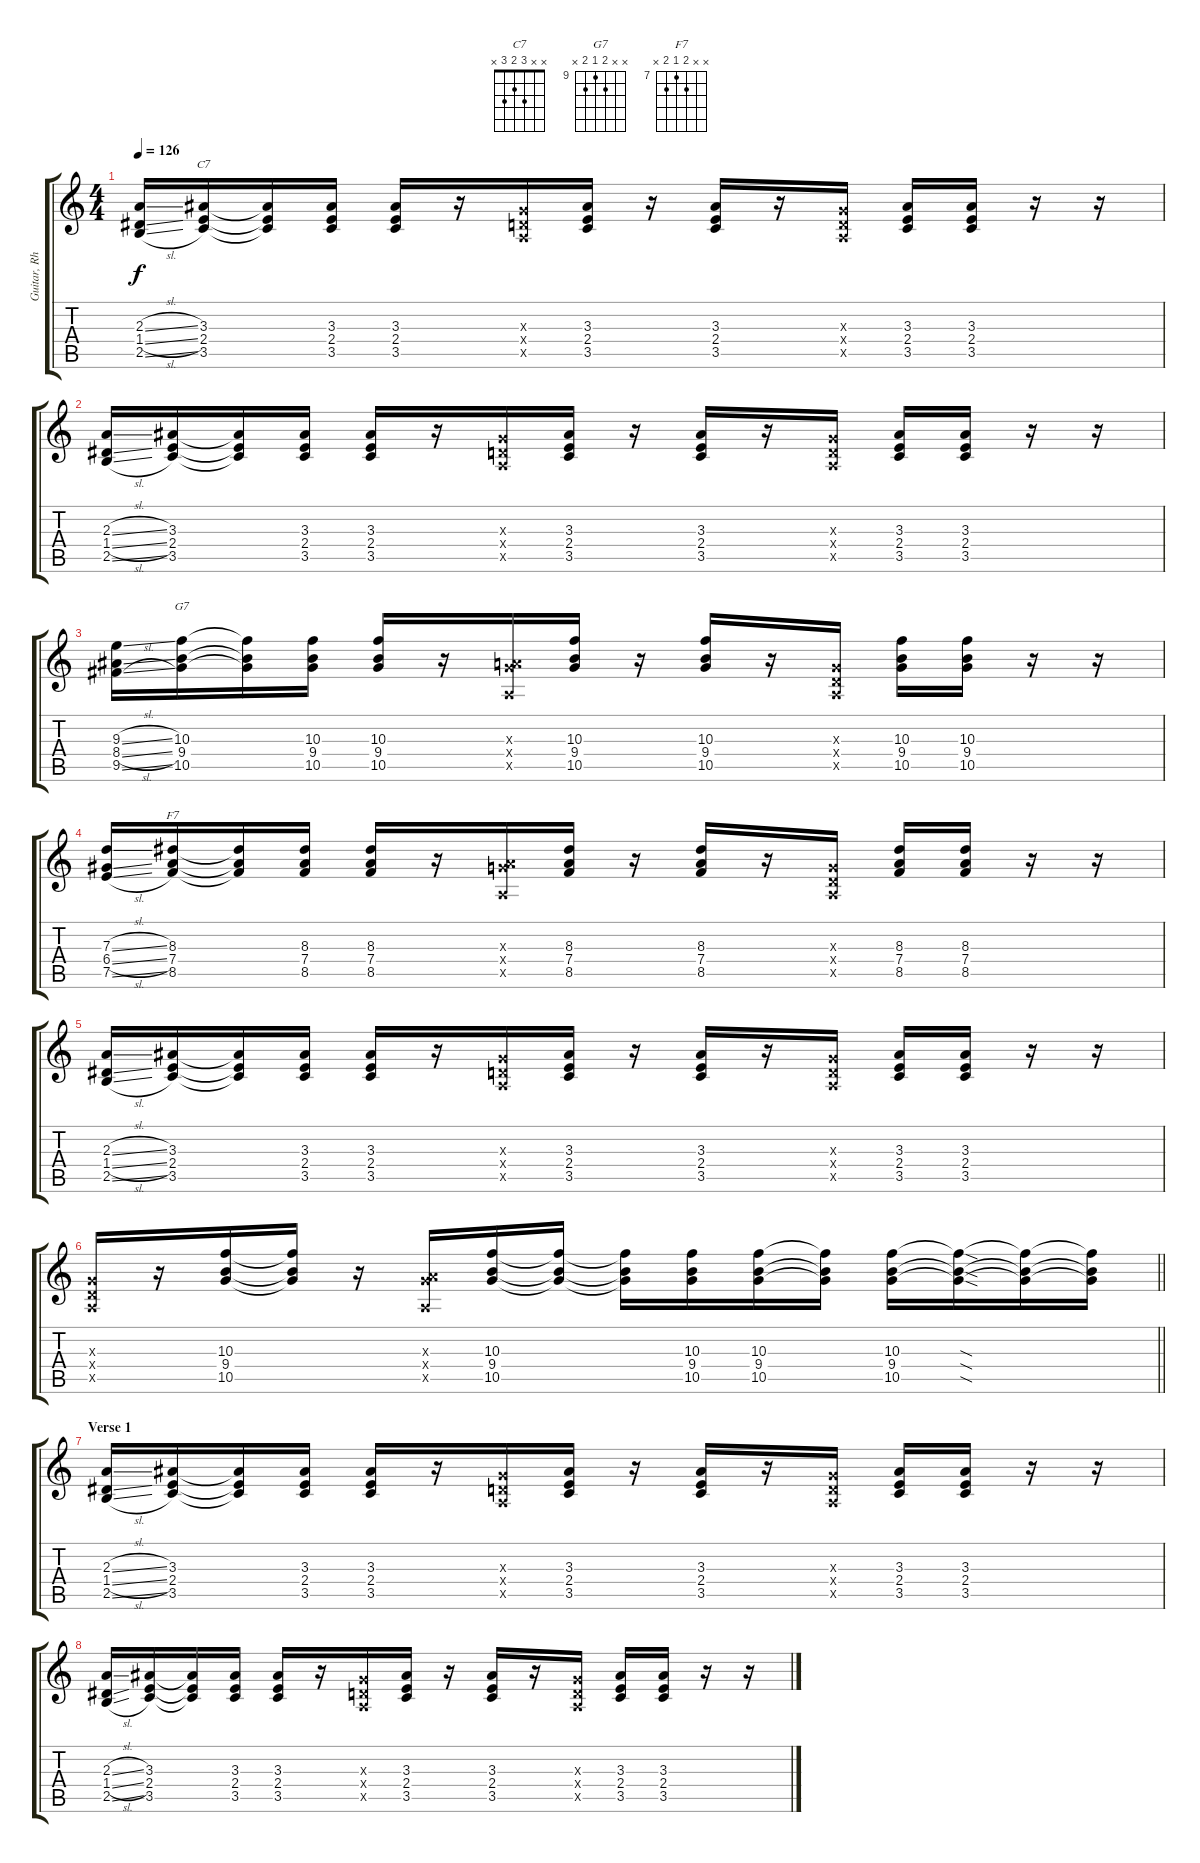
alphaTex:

\track ("Guitar, Rhythm" "Guitar, Rh") {instrument overdrivenguitar}
\staff {score tabs}
\tuning (E4 B3 G3 D3 A2 E2) {hide}
\chord ("C7" x x 3 2 3 x)
\chord ("G7" x x 10 9 10 x) {firstfret 9}
\chord ("F7" x x 8 7 8 x) {firstfret 7}
\ts (4 4)
\tempo 126
\clef g2
\ks c
(2.3{sl} 1.4{sl} 2.5{sl}).16{dy f} (3.3 2.4 3.5).16{ch "C7"} (3.3{t} 2.4{t} 3.5{t}).16 (3.3 2.4 3.5).16 (3.3 2.4 3.5).16 r.16 (0.3{x} 0.4{x} 0.5{x}).16 (3.3 2.4 3.5).16 r.16 (3.3 2.4 3.5).16 r.16 (0.3{x} 0.4{x} 0.5{x}).16 (3.3 2.4 3.5).16 (3.3 2.4 3.5).16 r.16 r.16 |
(2.3{sl} 1.4{sl} 2.5{sl}).16 (3.3 2.4 3.5).16 (3.3{t} 2.4{t} 3.5{t}).16 (3.3 2.4 3.5).16 (3.3 2.4 3.5).16 r.16 (0.3{x} 0.4{x} 0.5{x}).16 (3.3 2.4 3.5).16 r.16 (3.3 2.4 3.5).16 r.16 (0.3{x} 0.4{x} 0.5{x}).16 (3.3 2.4 3.5).16 (3.3 2.4 3.5).16 r.16 r.16 |
(9.3{sl} 8.4{sl} 9.5{sl}).16 (10.3 9.4 10.5).16{ch "G7"} (10.3{t} 9.4{t} 10.5{t}).16 (10.3 9.4 10.5).16 (10.3 9.4 10.5).16 r.16 (0.3{x} 7.4{x} 0.5{x}).16 (10.3 9.4 10.5).16 r.16 (10.3 9.4 10.5).16 r.16 (0.3{x} 0.4{x} 0.5{x}).16 (10.3 9.4 10.5).16 (10.3 9.4 10.5).16 r.16 r.16 |
(7.3{sl} 6.4{sl} 7.5{sl}).16 (8.3 7.4 8.5).16{ch "F7"} (8.3{t} 7.4{t} 8.5{t}).16 (8.3 7.4 8.5).16 (8.3 7.4 8.5).16 r.16 (0.3{x} 7.4{x} 0.5{x}).16 (8.3 7.4 8.5).16 r.16 (8.3 7.4 8.5).16 r.16 (0.3{x} 0.4{x} 0.5{x}).16 (8.3 7.4 8.5).16 (8.3 7.4 8.5).16 r.16 r.16 |
(2.3{sl} 1.4{sl} 2.5{sl}).16 (3.3 2.4 3.5).16 (3.3{t} 2.4{t} 3.5{t}).16 (3.3 2.4 3.5).16 (3.3 2.4 3.5).16 r.16 (0.3{x} 0.4{x} 0.5{x}).16 (3.3 2.4 3.5).16 r.16 (3.3 2.4 3.5).16 r.16 (0.3{x} 0.4{x} 0.5{x}).16 (3.3 2.4 3.5).16 (3.3 2.4 3.5).16 r.16 r.16 |
\barLineRight lightlight
(0.3{x} 0.4{x} 0.5{x}).16 r.16 (10.3 9.4 10.5).16 (10.3{t} 9.4{t} 10.5{t}).16 r.16 (0.3{x} 7.4{x} 0.5{x}).16 (10.3 9.4 10.5).16 (10.3{t} 9.4{t} 10.5{t}).16 (10.3{t} 9.4{t} 10.5{t}).16 (10.3 9.4 10.5).16 (10.3 9.4 10.5).16 (10.3{t} 9.4{t} 10.5{t}).16 (10.3 9.4 10.5).16 (10.3{sod t} 9.4{sod t} 10.5{sod t}).16 (10.3{t} 9.4{t} 10.5{t}).16 (10.3{t} 9.4{t} 10.5{t}).16 |
\section ("" "Verse 1")
(2.3{sl} 1.4{sl} 2.5{sl}).16 (3.3 2.4 3.5).16 (3.3{t} 2.4{t} 3.5{t}).16 (3.3 2.4 3.5).16 (3.3 2.4 3.5).16 r.16 (0.3{x} 0.4{x} 0.5{x}).16 (3.3 2.4 3.5).16 r.16 (3.3 2.4 3.5).16 r.16 (0.3{x} 0.4{x} 0.5{x}).16 (3.3 2.4 3.5).16 (3.3 2.4 3.5).16 r.16 r.16 |
(2.3{sl} 1.4{sl} 2.5{sl}).16 (3.3 2.4 3.5).16 (3.3{t} 2.4{t} 3.5{t}).16 (3.3 2.4 3.5).16 (3.3 2.4 3.5).16 r.16 (0.3{x} 0.4{x} 0.5{x}).16 (3.3 2.4 3.5).16 r.16 (3.3 2.4 3.5).16 r.16 (0.3{x} 0.4{x} 0.5{x}).16 (3.3 2.4 3.5).16 (3.3 2.4 3.5).16 r.16 r.16
